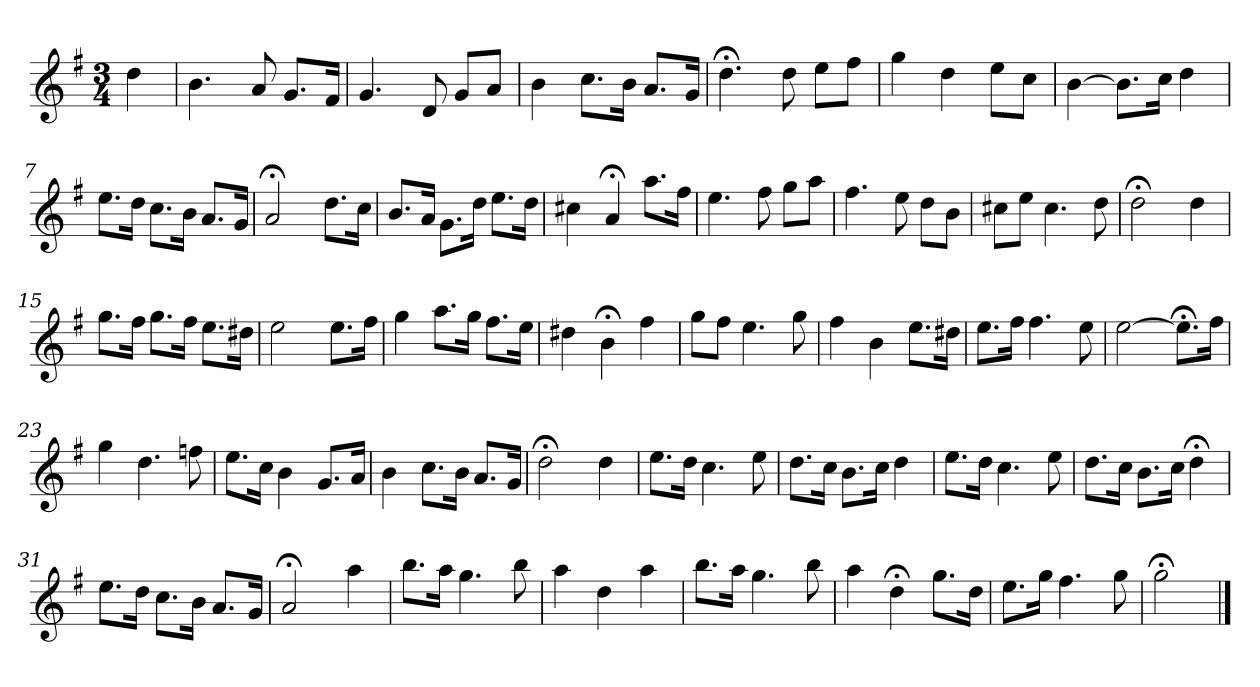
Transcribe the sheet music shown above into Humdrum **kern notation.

**kern
*part1
*staff1
*k[f#]
*G:
*M3/4
*MM120
=
4dd
=1
4.b
8a
8.gL
16f#Jk
=2
4.g
8d
8gL
8aJ
=3
4b
8.ccL
16bJk
8.aL
16gJk
=4
4.dd;<
8dd
8eeL
8ff#J
=5
4gg
4dd
8eeL
8ccJ
=6
[4b
8.bL]
16ccJk
4dd
=7
8.eeL
16ddJk
8.ccL
16bJk
8.aL
16gJk
=8
2a;<
8.ddL
16ccJk
=9
8.bL
16aJk
8.gL
16ddJk
8.eeL
16ddJk
=10
4cc#X
4a;<
8.aaL
16ff#Jk
=11
4.ee
8ff#
8ggL
8aaJ
=12
4.ff#
8ee
8ddL
8bJ
=13
8cc#XL
8eeJ
4.cc#
8dd
=14
2dd;<
4dd
=15
8.ggL
16ff#Jk
8.ggL
16ff#Jk
8.eeL
16dd#XJk
=16
2ee
8.eeL
16ff#Jk
=17
4gg
8.aaL
16ggJk
8.ff#L
16eeJk
=18
4dd#X
4b;<
4ff#
=19
8ggL
8ff#J
4.ee
8gg
=20
4ff#
4b
8.eeL
16dd#XJk
=21
8.eeL
16ff#Jk
4.ff#
8ee
=22
[2ee
8.ee;<L]
16ff#Jk
=23
4gg
4.dd
8ffn
=24
8.eeL
16ccJk
4b
8.gL
16aJk
=25
4b
8.ccL
16bJk
8.aL
16gJk
=26
2dd;<
4dd
=27
8.eeL
16ddJk
4.cc
8ee
=28
8.ddL
16ccJk
8.bL
16ccJk
4dd
=29
8.eeL
16ddJk
4.cc
8ee
=30
8.ddL
16ccJk
8.bL
16ccJk
4dd;<
=31
8.eeL
16ddJk
8.ccL
16bJk
8.aL
16gJk
=32
2a;<
4aa
=33
8.bbL
16aaJk
4.gg
8bb
=34
4aa
4dd
4aa
=35
8.bbL
16aaJk
4.gg
8bb
=36
4aa
4dd;<
8.ggL
16ddJk
=37
8.eeL
16ggJk
4.ff#
8gg
=38
2gg;<
==
*-
